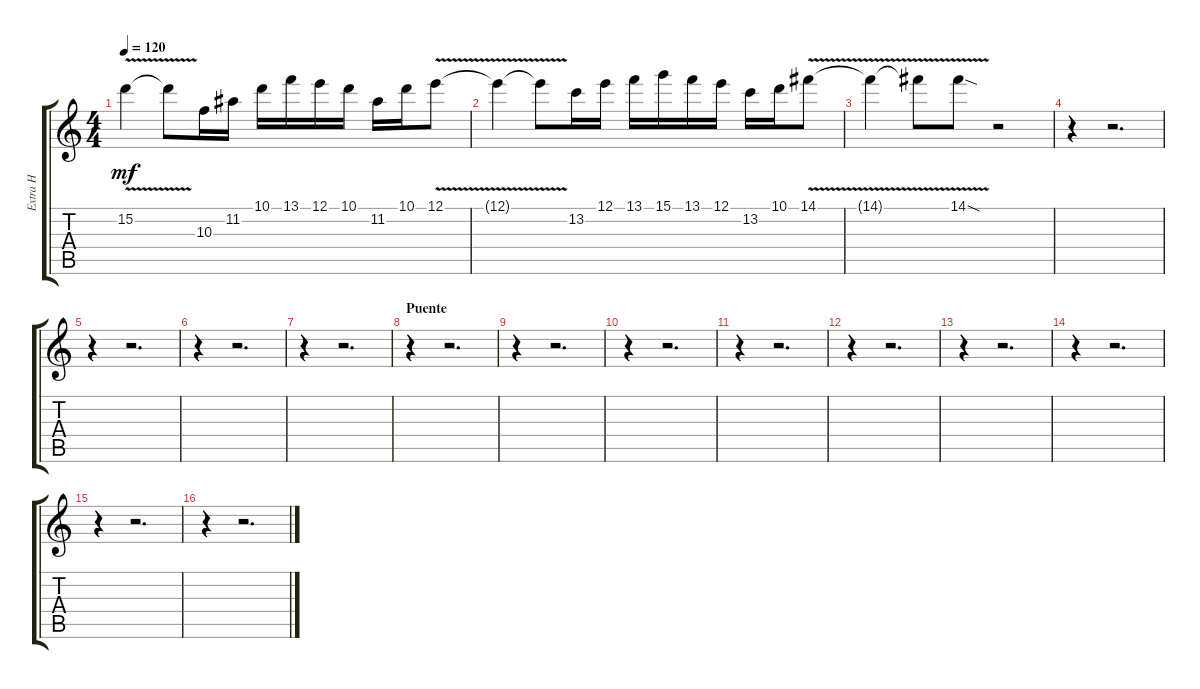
\track ("Extra H" "Extra H") {instrument distortionguitar}
\staff {score tabs}
\tuning (E4 B3 G3 D3 A2 D2) {hide}
\ts (4 4)
\tempo 120
\clef g2
\ks c
15.2{v t}.4{dy mf} 15.2{v t}.8 10.3.16 11.2.16 10.1.16 13.1.16 12.1.16 10.1.16 11.2.16 10.1.16 12.1{v}.8 |
12.1{v t}.4 12.1{v t}.8 13.2.16 12.1.16 13.1.16 15.1.16 13.1.16 12.1.16 13.2.16 10.1.16 14.1{v}.8 |
14.1{v t}.4 14.1{v t}.8 14.1{v sod}.8 r.2 |
r.4 r.2{d} |
r.4 r.2{d} |
r.4 r.2{d} |
r.4 r.2{d} |
\section ("" "Puente")
r.4 r.2{d} |
r.4 r.2{d} |
r.4 r.2{d} |
r.4 r.2{d} |
r.4 r.2{d} |
r.4 r.2{d} |
r.4 r.2{d} |
r.4 r.2{d} |
r.4 r.2{d}
